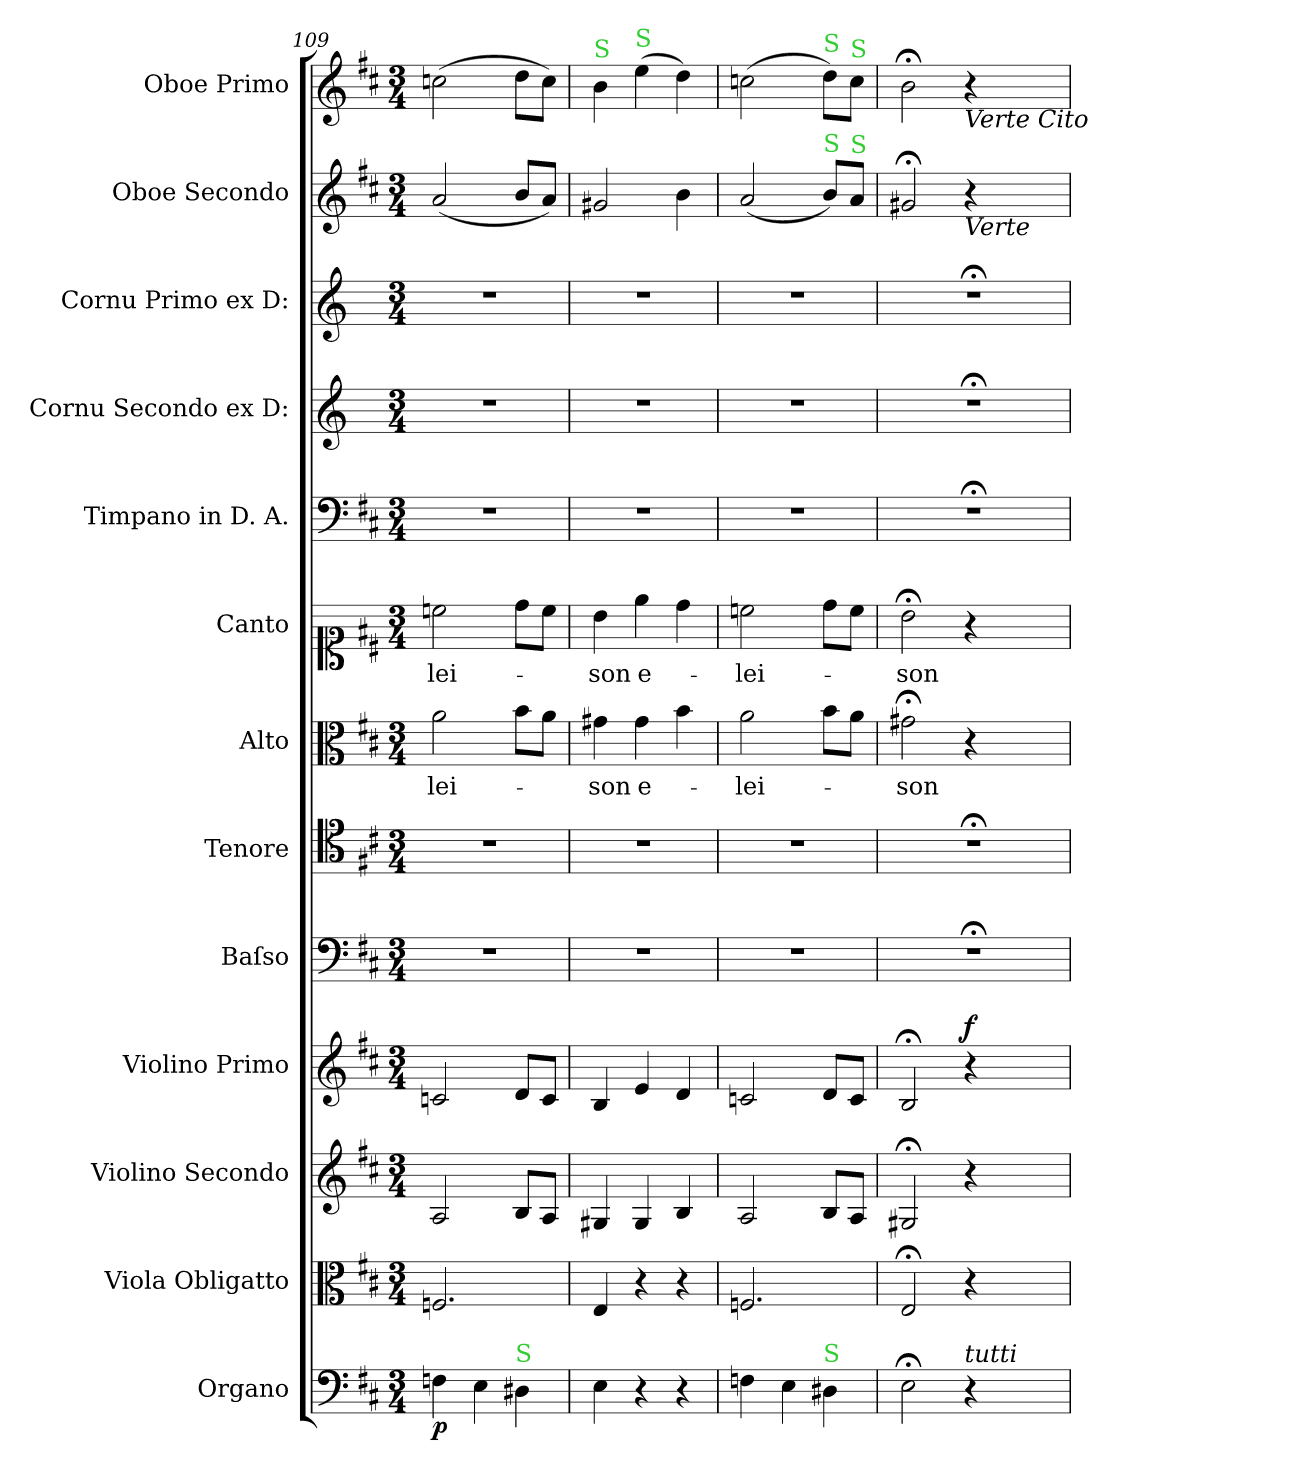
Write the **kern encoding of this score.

**kern	**dynam	**kern	**kern	**kern	**dynam	**kern	**kern	**kern	**text	**kern	**text	**kern	**kern	**kern	**kern	**kern
*part13	*part13	*part12	*part11	*part10	*part10	*part9	*part8	*part7	*part7	*part6	*part6	*part5	*part4	*part3	*part2	*part1
*staff13	*staff13	*staff12	*staff11	*staff10	*staff10	*staff9	*staff8	*staff7	*staff7	*staff6	*staff6	*staff5	*staff4	*staff3	*staff2	*staff1
*I"Organo	*	*I"Viola Obligatto	*I"Violino Secondo	*I"Violino Primo	*	*I"Baſso	*I"Tenore	*I"Alto	*	*I"Canto	*	*I"Timpano in D. A.	*I"Cornu Secondo ex D:	*I"Cornu Primo ex D:	*I"Oboe Secondo	*I"Oboe Primo
*I'org	*	*I'vla	*I'vl 2	*I'vl 1	*	*I'B	*I'T	*I'A	*	*	*	*I'timp	*	*	*I'ob 2	*I'ob 1
*clefF4	*	*clefC3	*clefG2	*clefG2	*	*clefF4	*clefC4	*clefC3	*	*clefC1	*	*clefF4	*clefG2	*clefG2	*clefG2	*clefG2
*	*	*	*	*	*	*	*	*	*	*	*	*	*ITrd6c10	*ITrd6c10	*	*
*k[f#c#]	*	*k[f#c#]	*k[f#c#]	*k[f#c#]	*	*k[f#c#]	*k[f#c#]	*k[f#c#]	*	*k[f#c#]	*	*k[f#c#]	*k[f#c#]	*k[f#c#]	*k[f#c#]	*k[f#c#]
*D:	*	*D:	*D:	*D:	*	*D:	*D:	*D:	*	*D:	*	*D:	*D:	*D:	*D:	*D:
*M3/4	*	*M3/4	*M3/4	*M3/4	*	*M3/4	*M3/4	*M3/4	*	*M3/4	*	*M3/4	*M3/4	*M3/4	*M3/4	*M3/4
=109	=109	=109	=109	=109	=109	=109	=109	=109	=109	=109	=109	=109	=109	=109	=109	=109
4Fn	p	2.Fn	2A	2cn	.	2.r	2.r	2a	-lei-	2ccn	-lei-	2.r	2.r	2.r	(2a	(2ccn
4E	.	.	.	.	.	.	.	.	.	.	.	.	.	.	.	.
!LO:TX:a:color=limegreen:t=S	!	!	!	!	!	!	!	!	!	!	!	!	!	!	!	!
4D#X	.	.	8BL	8dL	.	.	.	8bL	.	8ddL	.	.	.	.	8bL	8ddL
.	.	.	8AJ	8cJ	.	.	.	8aJ	.	8ccJ	.	.	.	.	8aJ)	8ccJ)
=110	=110	=110	=110	=110	=110	=110	=110	=110	=110	=110	=110	=110	=110	=110	=110	=110
!	!	!	!	!	!	!	!	!	!	!	!	!	!	!	!	!LO:TX:a:color=limegreen:t=S
4E	.	4E	4G#X	4B	.	2.r	2.r	4g#X	-son	4b	-son	2.r	2.r	2.r	2g#X	4b
!	!	!	!	!	!	!	!	!	!	!	!	!	!	!	!	!LO:TX:a:color=limegreen:t=S
4r	.	4r	4G#	4e	.	.	.	4g#	e-	4ee	e-	.	.	.	.	(4ee
4r	.	4r	4B	4d	.	.	.	4b	.	4dd	.	.	.	.	4b	4dd)
=111	=111	=111	=111	=111	=111	=111	=111	=111	=111	=111	=111	=111	=111	=111	=111	=111
4Fn	.	2.Fn	2A	2cn	.	2.r	2.r	2a	-lei-	2ccn	-lei-	2.r	2.r	2.r	(2a	(2ccn
4E	.	.	.	.	.	.	.	.	.	.	.	.	.	.	.	.
!	!	!	!	!	!	!	!	!	!	!	!	!	!	!	!	!LO:TX:a:color=limegreen:t=S
!	!	!	!	!	!	!	!	!	!	!	!	!	!	!	!LO:TX:a:color=limegreen:t=S	!
!LO:TX:a:color=limegreen:t=S	!	!	!	!	!	!	!	!	!	!	!	!	!	!	!	!
4D#X	.	.	8BL	8dL	.	.	.	8bL	.	8ddL	.	.	.	.	8bL)	8ddL)
!	!	!	!	!	!	!	!	!	!	!	!	!	!	!	!	!LO:TX:a:color=limegreen:t=S
!	!	!	!	!	!	!	!	!	!	!	!	!	!	!	!LO:TX:a:color=limegreen:t=S	!
.	.	.	8AJ	8cJ	.	.	.	8aJ	.	8ccJ	.	.	.	.	8aJ	8ccJ
=112	=112	=112	=112	=112	=112	=112	=112	=112	=112	=112	=112	=112	=112	=112	=112	=112
2E;<	.	2E;<	2G#X;<	2B;<	.	2.r;<	2.r;<	2g#X;<	-son	2b;<	-son	2.r;<	2.r;<	2.r;<	2g#X;<	2b;<
!	!	!	!	!	!	!	!	!	!	!	!	!	!	!	!	!LO:TX:b:i:t=Verte Cito
!	!	!	!	!	!	!	!	!	!	!	!	!	!	!	!LO:TX:b:i:t=Verte	!
!LO:TX:a:i:t=tutti	!	!	!	!	!	!	!	!	!	!	!	!	!	!	!	!
!	!	!	!	!	!LO:DY:a	!	!	!	!	!	!	!	!	!	!	!
4r	.	4r	4r	4r	f	.	.	4r	.	4r	.	.	.	.	4r	4r
=	=	=	=	=	=	=	=	=	=	=	=	=	=	=	=	=
*-	*-	*-	*-	*-	*-	*-	*-	*-	*-	*-	*-	*-	*-	*-	*-	*-
